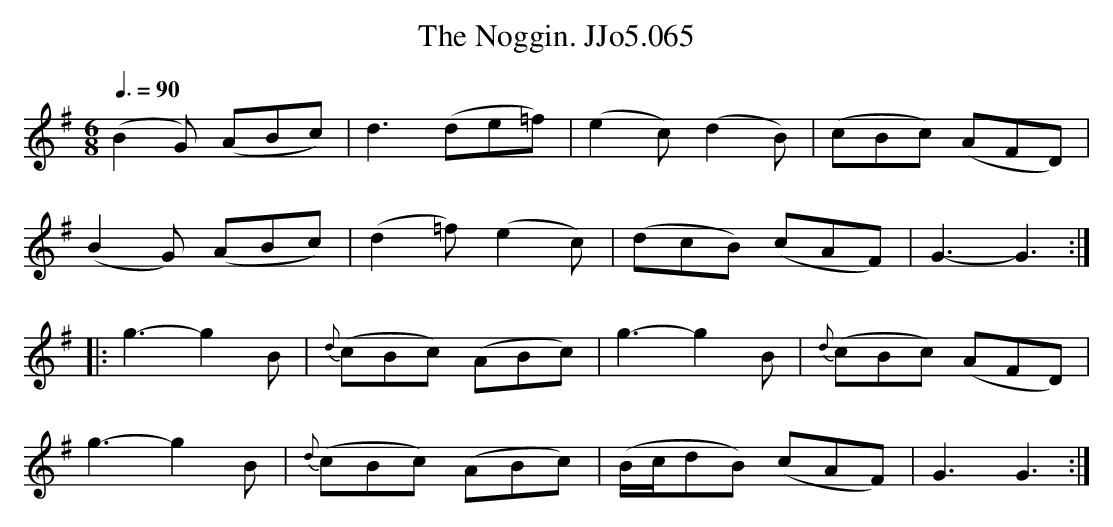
X:1
T:Noggin. JJo5.065, The
M:6/8
L:1/8
Q:3/8=90
K:G
(B2G) (ABc) | d3 (de=f) | (e2c) (d2B) | (cBc) (AFD) |
(B2G) (ABc) | (d2=f) (e2c) | (dcB) (cAF) | G3- G3 :|
|: g3- g2B | {d}(cBc) (ABc) | g3- g2B | {d}(cBc) (AFD) |
g3- g2B | {d}(cBc) (ABc) | (B/c/dB) (cAF) | G3 G3 :|
